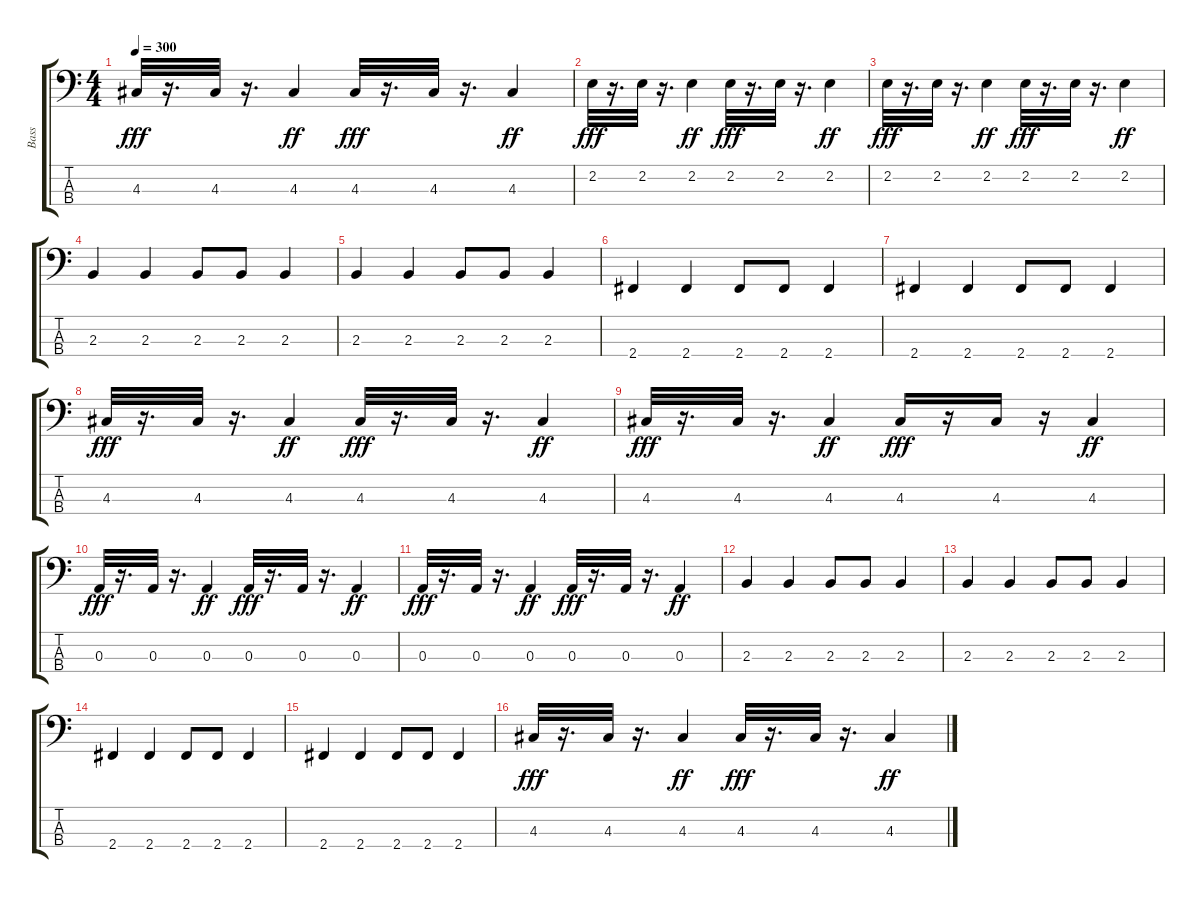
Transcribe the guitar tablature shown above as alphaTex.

\track ("Bass" "Bass") {instrument electricbasspick}
\staff {score tabs}
\tuning (G2 D2 A1 E1) {hide}
\ts (4 4)
\tempo 300
\clef f4
\ks c
4.3.32{dy fff} r.16{d} 4.3.32 r.16{d} 4.3.4{dy ff} 4.3.32{dy fff} r.16{d} 4.3.32 r.16{d} 4.3.4{dy ff} |
2.2.32{dy fff} r.16{d} 2.2.32 r.16{d} 2.2.4{dy ff} 2.2.32{dy fff} r.16{d} 2.2.32 r.16{d} 2.2.4{dy ff} |
2.2.32{dy fff} r.16{d} 2.2.32 r.16{d} 2.2.4{dy ff} 2.2.32{dy fff} r.16{d} 2.2.32 r.16{d} 2.2.4{dy ff} |
2.3.4 2.3.4 2.3.8 2.3.8 2.3.4 |
2.3.4 2.3.4 2.3.8 2.3.8 2.3.4 |
2.4.4 2.4.4 2.4.8 2.4.8 2.4.4 |
2.4.4 2.4.4 2.4.8 2.4.8 2.4.4 |
4.3.32{dy fff} r.16{d} 4.3.32 r.16{d} 4.3.4{dy ff} 4.3.32{dy fff} r.16{d} 4.3.32 r.16{d} 4.3.4{dy ff} |
4.3.32{dy fff} r.16{d} 4.3.32 r.16{d} 4.3.4{dy ff} 4.3.16{dy fff} r.16 4.3.16 r.16 4.3.4{dy ff} |
0.3.32{dy fff} r.16{d} 0.3.32 r.16{d} 0.3.4{dy ff} 0.3.32{dy fff} r.16{d} 0.3.32 r.16{d} 0.3.4{dy ff} |
0.3.32{dy fff} r.16{d} 0.3.32 r.16{d} 0.3.4{dy ff} 0.3.32{dy fff} r.16{d} 0.3.32 r.16{d} 0.3.4{dy ff} |
2.3.4 2.3.4 2.3.8 2.3.8 2.3.4 |
2.3.4 2.3.4 2.3.8 2.3.8 2.3.4 |
2.4.4 2.4.4 2.4.8 2.4.8 2.4.4 |
2.4.4 2.4.4 2.4.8 2.4.8 2.4.4 |
4.3.32{dy fff} r.16{d} 4.3.32 r.16{d} 4.3.4{dy ff} 4.3.32{dy fff} r.16{d} 4.3.32 r.16{d} 4.3.4{dy ff}
